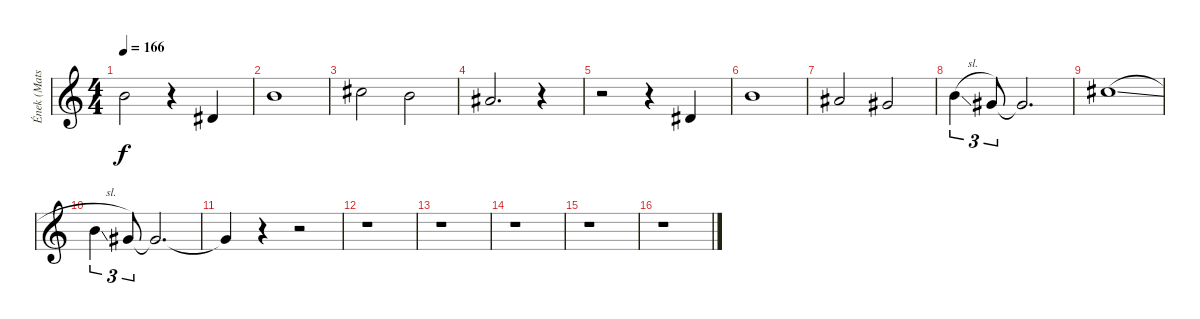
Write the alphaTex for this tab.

\track ("Ének (Mats Levén)" "Ének (Mats") {instrument tenorsax}
\staff {score}
\tuning (E4 B3 G3 D3 A2 E2) {hide}
\ts (4 4)
\tempo 166
\clef g2
\ks c
7.1.2{dy f} r.4 4.2.4 |
7.1.1 |
9.1.2 7.1.2 |
6.1.2{d} r.4 |
r.2 r.4 4.2.4 |
7.1.1 |
6.1.2 4.1.2 |
7.1{sl}.4{tu (3 2)} 4.1.8{tu (3 2)} 4.1{t}.2{d} |
9.1{sl}.1 |
7.1{sl}.4{tu (3 2)} 4.1.8{tu (3 2)} 4.1{t}.2{d} |
4.1{t}.4 r.4 r.2 |
r.1 |
r.1 |
r.1 |
r.1 |
r.1
